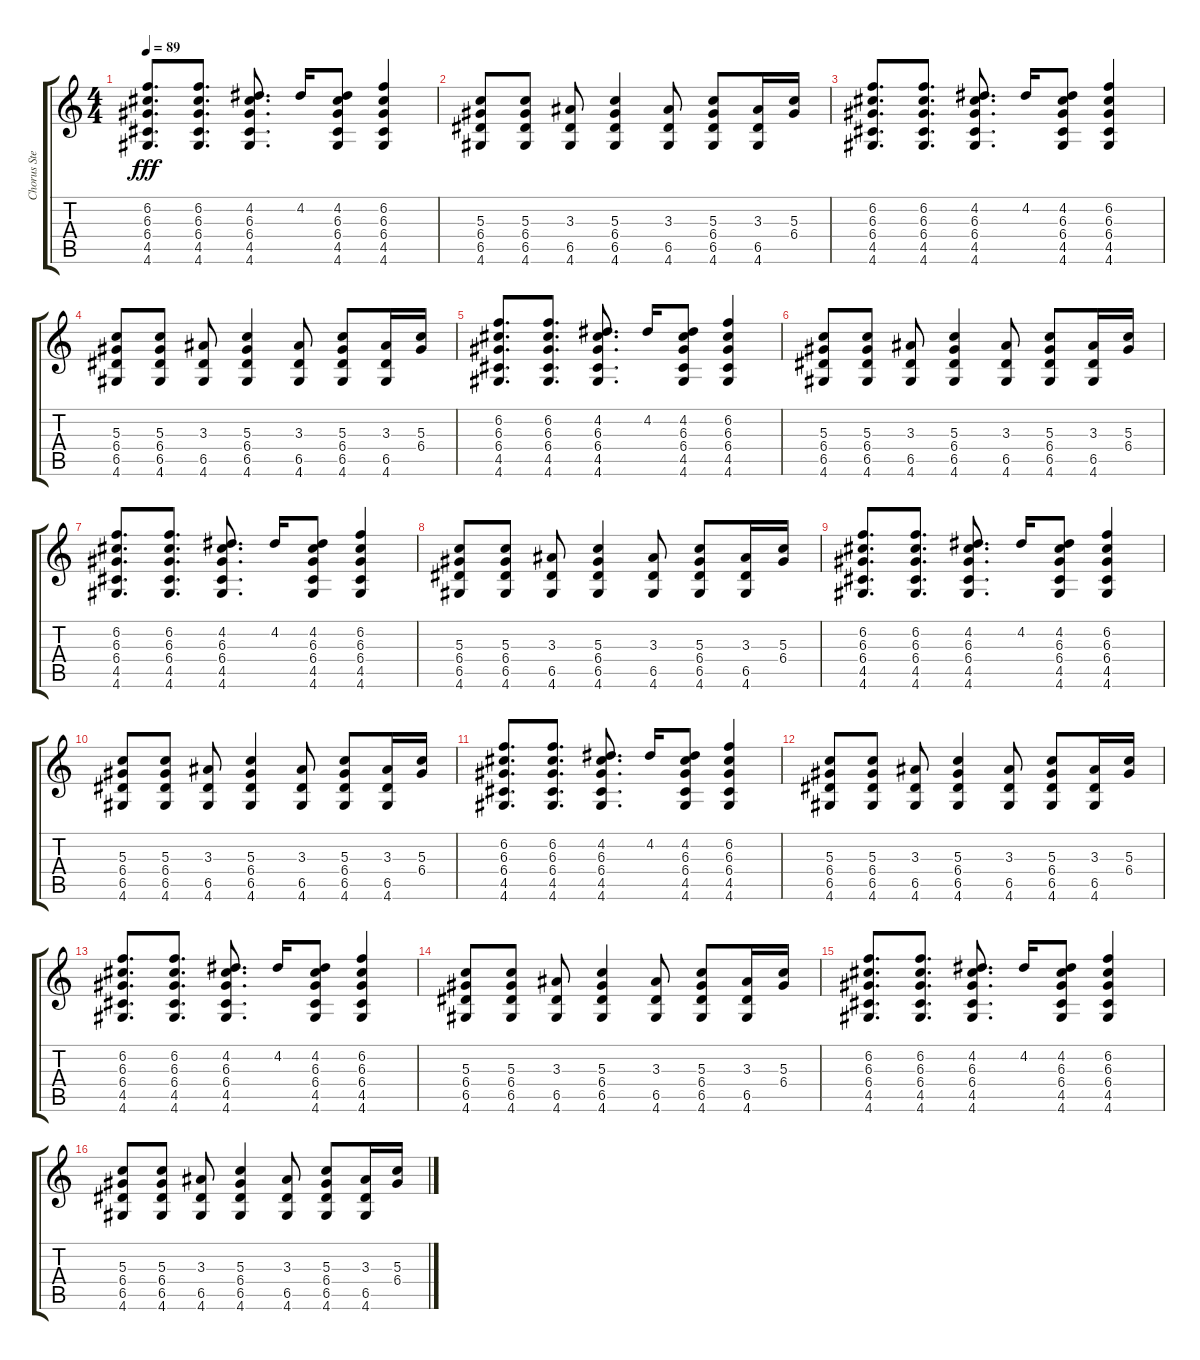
\track ("Chorus Steel Guitar" "Chorus Ste") {instrument acousticguitarsteel}
\staff {score tabs}
\tuning (E4 B3 G3 D3 A2 E2) {hide}
\ts (4 4)
\tempo 89
\clef g2
\ks c
(6.2 6.3 6.4 4.5 4.6).8{d dy fff} (6.2 6.3 6.4 4.5 4.6).8{d} (4.2 6.3 6.4 4.5 4.6).8{d} 4.2.16 (4.2 6.3 6.4 4.5 4.6).8 (6.2 6.3 6.4 4.5 4.6).4 |
(5.3 6.4 6.5 4.6).8 (5.3 6.4 6.5 4.6).8 (3.3 6.5 4.6).8 (5.3 6.4 6.5 4.6).4 (3.3 6.5 4.6).8 (5.3 6.4 6.5 4.6).8 (3.3 6.5 4.6).16 (5.3 6.4).16 |
(6.2 6.3 6.4 4.5 4.6).8{d} (6.2 6.3 6.4 4.5 4.6).8{d} (4.2 6.3 6.4 4.5 4.6).8{d} 4.2.16 (4.2 6.3 6.4 4.5 4.6).8 (6.2 6.3 6.4 4.5 4.6).4 |
(5.3 6.4 6.5 4.6).8 (5.3 6.4 6.5 4.6).8 (3.3 6.5 4.6).8 (5.3 6.4 6.5 4.6).4 (3.3 6.5 4.6).8 (5.3 6.4 6.5 4.6).8 (3.3 6.5 4.6).16 (5.3 6.4).16 |
(6.2 6.3 6.4 4.5 4.6).8{d} (6.2 6.3 6.4 4.5 4.6).8{d} (4.2 6.3 6.4 4.5 4.6).8{d} 4.2.16 (4.2 6.3 6.4 4.5 4.6).8 (6.2 6.3 6.4 4.5 4.6).4 |
(5.3 6.4 6.5 4.6).8 (5.3 6.4 6.5 4.6).8 (3.3 6.5 4.6).8 (5.3 6.4 6.5 4.6).4 (3.3 6.5 4.6).8 (5.3 6.4 6.5 4.6).8 (3.3 6.5 4.6).16 (5.3 6.4).16 |
(6.2 6.3 6.4 4.5 4.6).8{d} (6.2 6.3 6.4 4.5 4.6).8{d} (4.2 6.3 6.4 4.5 4.6).8{d} 4.2.16 (4.2 6.3 6.4 4.5 4.6).8 (6.2 6.3 6.4 4.5 4.6).4 |
(5.3 6.4 6.5 4.6).8 (5.3 6.4 6.5 4.6).8 (3.3 6.5 4.6).8 (5.3 6.4 6.5 4.6).4 (3.3 6.5 4.6).8 (5.3 6.4 6.5 4.6).8 (3.3 6.5 4.6).16 (5.3 6.4).16 |
(6.2 6.3 6.4 4.5 4.6).8{d} (6.2 6.3 6.4 4.5 4.6).8{d} (4.2 6.3 6.4 4.5 4.6).8{d} 4.2.16 (4.2 6.3 6.4 4.5 4.6).8 (6.2 6.3 6.4 4.5 4.6).4 |
(5.3 6.4 6.5 4.6).8 (5.3 6.4 6.5 4.6).8 (3.3 6.5 4.6).8 (5.3 6.4 6.5 4.6).4 (3.3 6.5 4.6).8 (5.3 6.4 6.5 4.6).8 (3.3 6.5 4.6).16 (5.3 6.4).16 |
(6.2 6.3 6.4 4.5 4.6).8{d} (6.2 6.3 6.4 4.5 4.6).8{d} (4.2 6.3 6.4 4.5 4.6).8{d} 4.2.16 (4.2 6.3 6.4 4.5 4.6).8 (6.2 6.3 6.4 4.5 4.6).4 |
(5.3 6.4 6.5 4.6).8 (5.3 6.4 6.5 4.6).8 (3.3 6.5 4.6).8 (5.3 6.4 6.5 4.6).4 (3.3 6.5 4.6).8 (5.3 6.4 6.5 4.6).8 (3.3 6.5 4.6).16 (5.3 6.4).16 |
(6.2 6.3 6.4 4.5 4.6).8{d} (6.2 6.3 6.4 4.5 4.6).8{d} (4.2 6.3 6.4 4.5 4.6).8{d} 4.2.16 (4.2 6.3 6.4 4.5 4.6).8 (6.2 6.3 6.4 4.5 4.6).4 |
(5.3 6.4 6.5 4.6).8 (5.3 6.4 6.5 4.6).8 (3.3 6.5 4.6).8 (5.3 6.4 6.5 4.6).4 (3.3 6.5 4.6).8 (5.3 6.4 6.5 4.6).8 (3.3 6.5 4.6).16 (5.3 6.4).16 |
(6.2 6.3 6.4 4.5 4.6).8{d} (6.2 6.3 6.4 4.5 4.6).8{d} (4.2 6.3 6.4 4.5 4.6).8{d} 4.2.16 (4.2 6.3 6.4 4.5 4.6).8 (6.2 6.3 6.4 4.5 4.6).4 |
(5.3 6.4 6.5 4.6).8 (5.3 6.4 6.5 4.6).8 (3.3 6.5 4.6).8 (5.3 6.4 6.5 4.6).4 (3.3 6.5 4.6).8 (5.3 6.4 6.5 4.6).8 (3.3 6.5 4.6).16 (5.3 6.4).16
